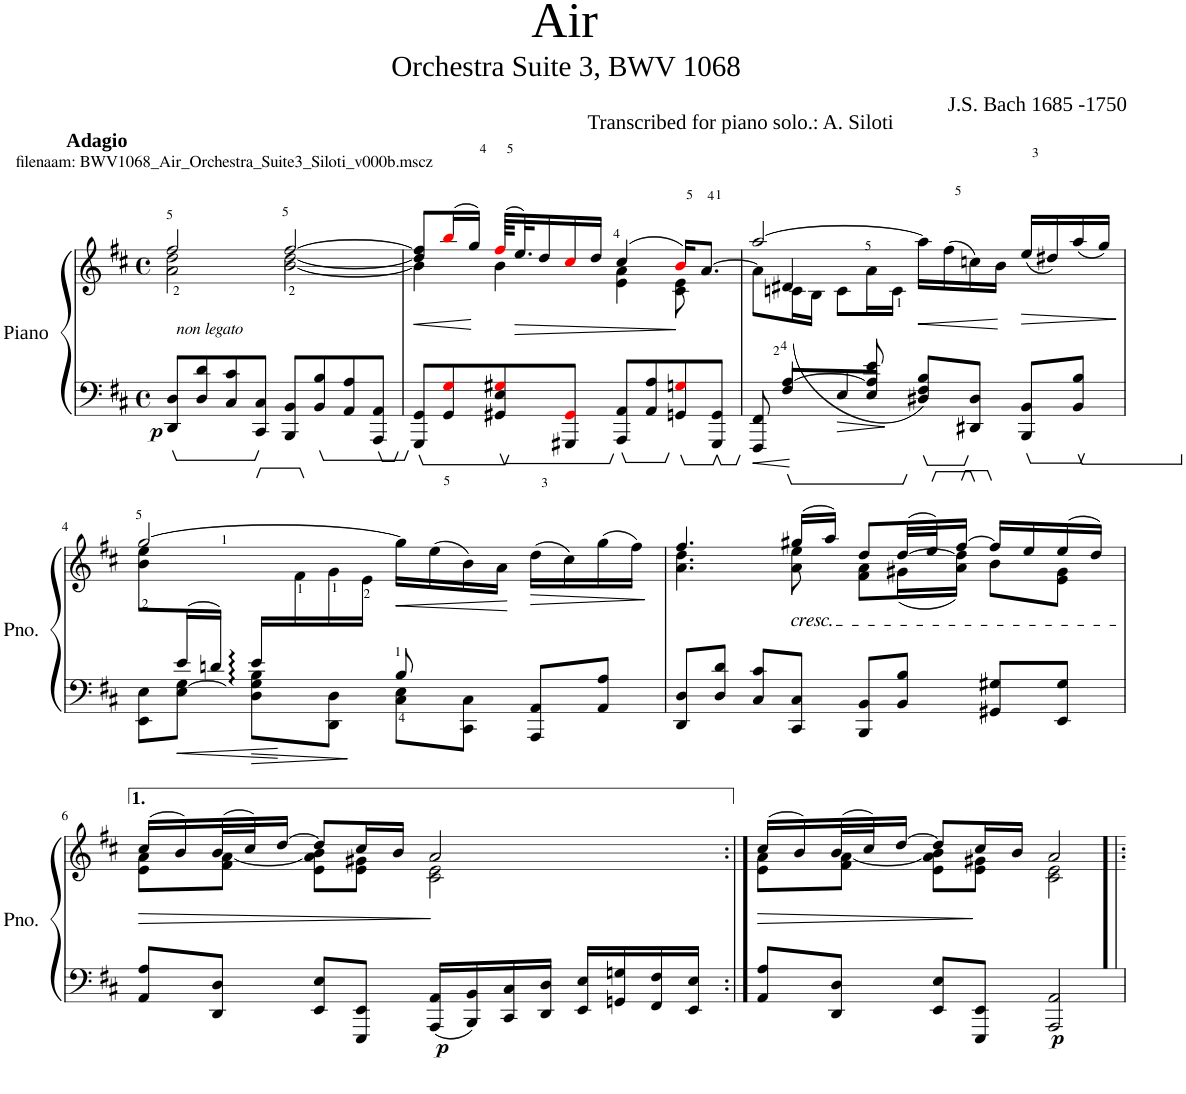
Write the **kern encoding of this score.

**kern	**kern	**dynam
*part1	*part1	*part1
*staff2	*staff1	*staff1/2
*I"Piano	*	*
*I'Pno.	*	*
*clefF4	*clefG2	*
*k[f#c#]	*k[f#c#]	*
*M4/4	*M4/4	*
*met(c)	*met(c)	*
=1	=1	=1
*	*^	*
!	!LO:TX:a:B:t=Adagio	!	!
!	!LO:TX:a:t=filenaam&colon; BWV1068_Air_Orchestra_Suite3_Siloti_v000b.mscz	!	!
!LO:TX:a:i:t=non legato	!	!	!
!	!	!	!LO:DY:b=2
8DD/ 8D/L	2a\ 2dd\	2ff#/	p
8D/ 8d/	.	.	.
8C#/ 8c#/	.	.	.
8CC#/ 8C#/J	.	.	.
8BBB/ 8BB/L	[2b\ [2dd\	[2ff#/	.
8BB/ 8B/	.	.	.
8AA/ 8A/	.	.	.
8AAA/ 8AA/J	.	.	.
=2	=2	=2	=2
!	!	!	!LO:HP:b
8GGG/ 8GG/L	8dd/] 8ff#/]L	4b\]	<
8GG/ 8Gi/	(16bbi/L	.	.
.	16gg/JJ)	.	.
8GG#X/ 8E/ 8G#Xi/	(64ff#i/KLLL	4b\	.
!	!	!	!LO:HP:b
.	32.ee/L)	.	>
.	16dd/	.	.
8GGG#X/ 8GG#i/J	16cc#i/	.	.
.	16dd/JJ	.	.
8AAA/ 8AA/L	(4cc#/	4e\ 4a\	.
8AA/ 8A/	.	.	.
8GGn/ 8Gni/	16bi/KL)	8c#\ 8e\	.
.	[8.a/J	.	.
8GGG#/ 8GG/J	.	8ryy	.
*	*v	*v	*
.	.	[ ]
=3	=3	=3
*^	*^	*
*	*	*	*^	*
8FFF#/ 8FF#/	8ryy	[2aa/	8a\L]	8ryy	.
8F#/L	[4A/	.	(16cn\L	4d#X/	.
.	.	.	16B\JJ	.	.
8E/	.	.	8c\L	.	.
8E/J	8A/] 8e/	.	16a\L	2ryy	.
.	.	.	16c\JJ	.	.
!	!	!	!	!	!LO:HP:b
8D#X/ 8F#/ 8B/L)	2ryy	16aa\LL]	4ryy	.	<
.	.	(16ff#\	.	.	.
8DD#X/ 8D#/J	.	16ccn\)	.	.	.
.	.	16b\JJ	.	.	.
!	!	!	!	!	!LO:HP:b
8BBB/ 8BB/L	.	16ryy	(16ee/LL	.	>
.	.	16ryy	16dd#X/)	.	.
8BB/ 8B/J	.	16ryy	(16aa/	8ryy	.
.	.	16ryy	16gg/JJ)	.	.
*v	*v	*	*	*	*
*	*v	*v	*v	*
.	.	[ ]
!!LO:LB:g=z
=4	=4	=4
*^	*^	*
*	*^	*	*	*
8ryy	8EE\ 8E\L	2ryy	[2gg/	8b\ 8ee\L	.
16e/L	8E\ [8G\J	.	.	8.ryy	.
16dn/JJ	.	.	.	.	.
16e/LL	8D\: 8G\]: 8B\:L	.	.	.	.
2ryy	.	.	.	16f#\	.
.	8DD\ 8D\J	.	.	16g\	.
.	.	.	.	16e\JJ	.
!	!	!	!	!	!LO:HP:b
.	8C#\ 8E\L	8B/	16gg\LL]	2ryy	<
.	.	.	(16ee\	.	.
.	8CC#\ 8C#\J	4.ryy	16b\)	.	.
.	.	.	16a\JJ	.	.
!	!	!	!	!	!LO:HP:b
.	8AAA/ 8AA/L	.	(16dd\LL	.	>
8.ryy	.	.	16cc#\)	.	.
.	8AA/ 8A/J	.	(16gg\	.	.
.	.	.	16ff#\JJ)	.	.
*v	*v	*v	*	*	*
*	*v	*v	*
.	.	[ ]
=5	=5	=5
*	*^	*
8DD/ 8D/L	4.ff#/	4.a\ 4.dd\	.
8D/ 8d/J	.	.	.
8C#/ 8c#/L	.	.	.
!	!LO:TX:b:i:t=cresc.	!	!
8CC#/ 8C#/J	(16gg#X/LL	8a\ 8ee\	.
.	16aa/JJ)	.	.
8BBB/ 8BB/L	8dd/L	8f#\ 8a\L	.
8BB/ 8B/J	([32dd/LL	(16g#X\L	.
.	32ee/J)	.	.
.	[16ff#/JJ	16a\ 16dd\]JJ)	.
8GG#X/ 8G#X/L	16ff#/LL]	8b\L	.
.	16ee/	.	.
8EE/ 8G#/J	(16ee/	8e\ 8g#\J	.
.	16dd/JJ)	.	.
!!LO:LB:g=z	!!
=6	=6	=6	=6
!	!	!	!LO:HP:b
8AA/ 8A/L	(16cc#/LL	8e\ 8a\L	>
.	16b/)	.	.
8DD/ 8D/J	(32b/L	8f#\ [8a\J	.
.	32cc#/J)	.	.
.	[16dd/JJ	.	.
8EE/ 8E/L	8dd/L]	8e\ 8a\] 8b\L	.
8EEE/ 8EE/J	16cc#/L	8e\ 8g#X\J	.
.	16b/JJ	.	.
!	!	!	!LO:DY:b=2
16AAA/ 16AA/LL	2a/	2c#\ 2e\	p
16BBB/ 16BB/	.	.	.
16CC#/ 16C#/	.	.	.
16DD/ 16D/JJ	.	.	.
16EE/ 16E/LL	.	.	.
16GGn/ 16Gn/	.	.	.
16FF#/ 16F#/	.	.	.
16EE/ 16E/JJ	.	.	.
*	*v	*v	*
.	.	]
=7:|!	=7:|!	=7:|!
!	!	!LO:HP:b
*	*^	*
8AA/ 8A/L	(16cc#/LL	8e\ 8a\L	>
.	16b/)	.	.
8DD/ 8D/J	(32b/L	8f#\ [8a\J	.
.	32cc#/J)	.	.
.	[16dd/JJ	.	.
8EE/ 8E/L	8dd/L]	8e\ 8a\] 8b\L	.
8EEE/ 8EE/J	16cc#/L	8e\ 8g#X\J	.
.	16b/JJ	.	.
!	!	!	!LO:DY:b=2
2AAA/ 2AA/	2a/	2c#\ 2e\	p
*	*v	*v	*
.	.	]
=	=	=
*-	*-	*-
